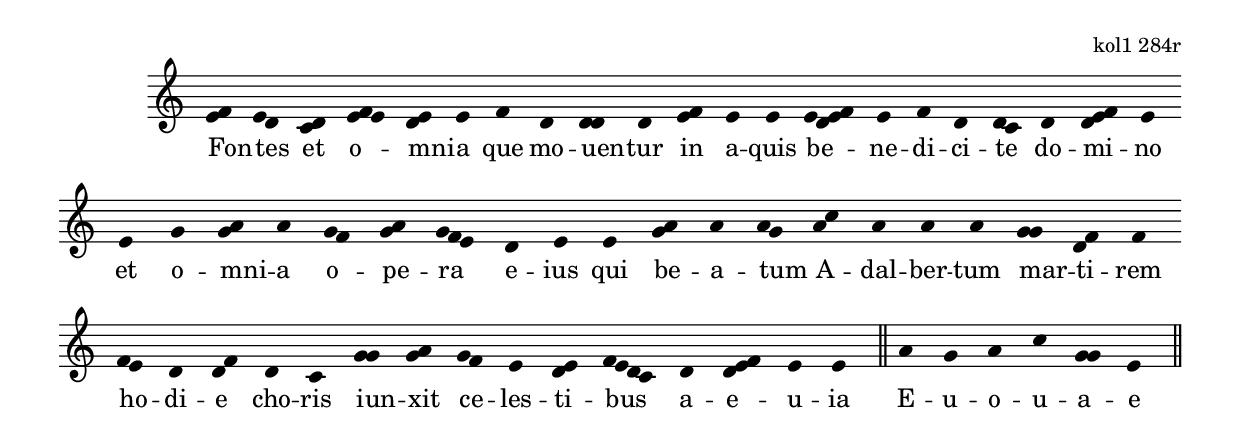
\version "2.19.32"

\include "../lib/synopsis.ily"

\score {
  \transpose c c' {
    \plainchant
    \melisma { e f } \melisma { e d } \bar "" \melisma { c d } \bar "" \melisma { e f e } \melisma { d e } e \bar "" f \bar "" d \melisma { d d } d \bar "" \melisma { e f } \bar "" e e \bar "" \melisma { e d e f } e f d \melisma { d c } \bar "" d \melisma { d e f } e \bar "" e \bar "" g \melisma { g a } a \bar "" \melisma { g f } \melisma { g a } \melisma { g f e } \bar "" d e \bar "" e \bar "" \melisma { g a } a \melisma { a g } \bar "" \melisma { a c' } a a a \bar "" \melisma { g g } \melisma { d f } f \bar "" \melisma { f e } d \melisma { d f } \bar "" d c \bar "" \melisma { g g } \melisma { g a } \bar "" \melisma { g f } e \melisma { d e } \melisma { f e d c } \bar "" d \melisma { d e f } e e \bar "||" a g a c' \melisma { g g } e \bar "||"
  }
  \addlyrics {
     Fon -- tes et o -- mni -- a que mo -- uen -- tur in a -- quis be -- ne -- di -- ci -- te do -- mi -- no et o -- mni -- a o -- pe -- ra e -- ius qui be -- a -- tum  A -- dal -- ber -- tum mar -- ti -- rem ho -- di -- e cho -- ris iun -- xit ce -- les -- ti -- bus a -- e -- u -- ia  E -- u -- o -- u -- a -- e
  }
  \header {
    quid = "antiphona"
    fontes = "kol1 284r"
  }
}